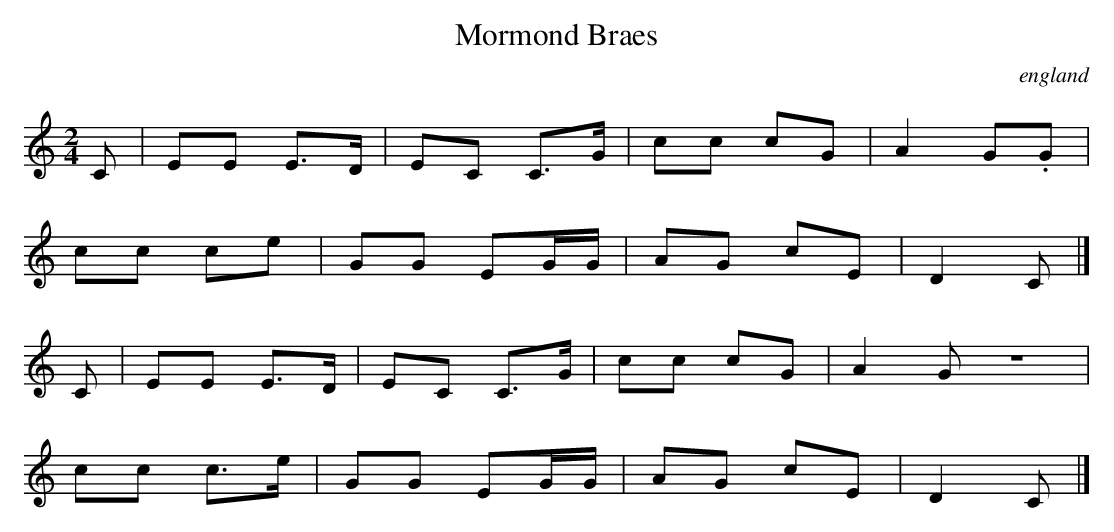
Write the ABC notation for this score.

X:1
T:Mormond Braes
O:england
M:2/4
L:1/8
K:C
C|EE E>D|EC C>G|cc cG|A2 G.G|
cc ce|GG EG/G/|AG cE|D2 C|]
C|EE E>D|EC C>G|cc cG|A2 GZ|
cc c>e|GG EG/G/|AG cE|D2 C|]
